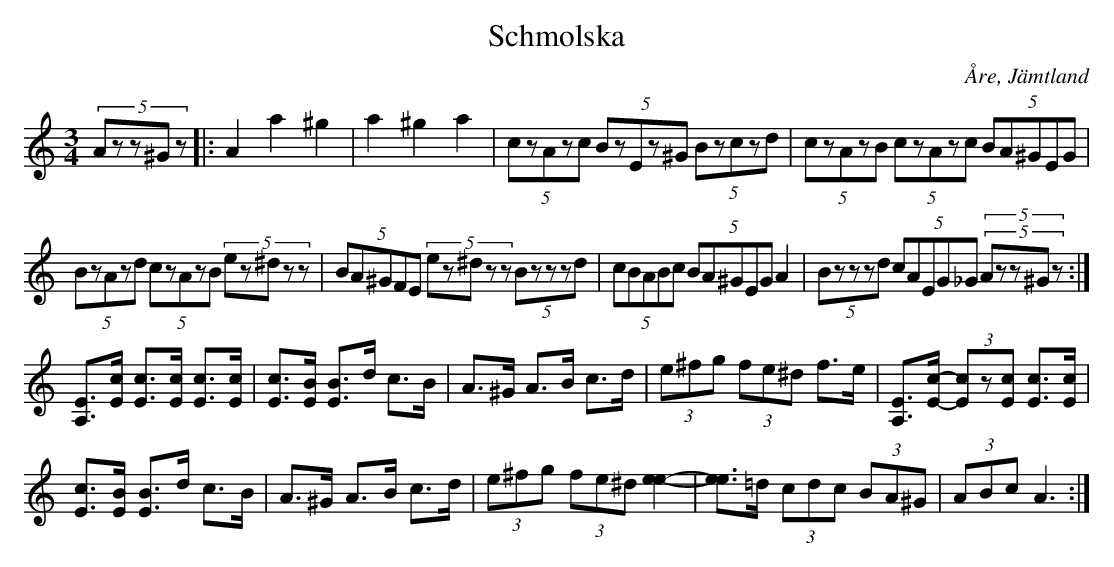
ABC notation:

X:1
T:Schmolska
O:Åre, Jämtland
M:3/4
L:1/8
K:Am
(5:2Azz^Gz|:  A2 a2 ^g2|a2 ^g2 a2|  (5:2czAzc (5:2BzEz^G (5:2Bzczd|  (5:2czAzB (5:2czAzc (5:2BA^GEG|
 (5:2BzAzd (5:2czAzB (5:2ez^dzz|  (5:2BA^GFE (5:2ez^dzz (5:2Bzzzd|  (5:2cBABc (5:2BA^GEG  A2|  (5:2Bzzzd (5:2cAEG_G (5:2(5:2Azz^Gz  :|
[EA,]>[cE] [cE]>[cE] [cE]>[cE] | [cE]>[BE] [BE]>d c>B | A>^G A>B c>d | (3e^fg (3fe^d f>e | [EA,]>[c-E-] (3[cE]z[cE] [cE]>[cE] |
[cE]>[BE] [BE]>d c>B | A>^G A>B c>d | (3e^fg (3fe^d [e2-e2-] | [ee]>=d (3cdc (3BA^G | (3ABc A3 :|]
